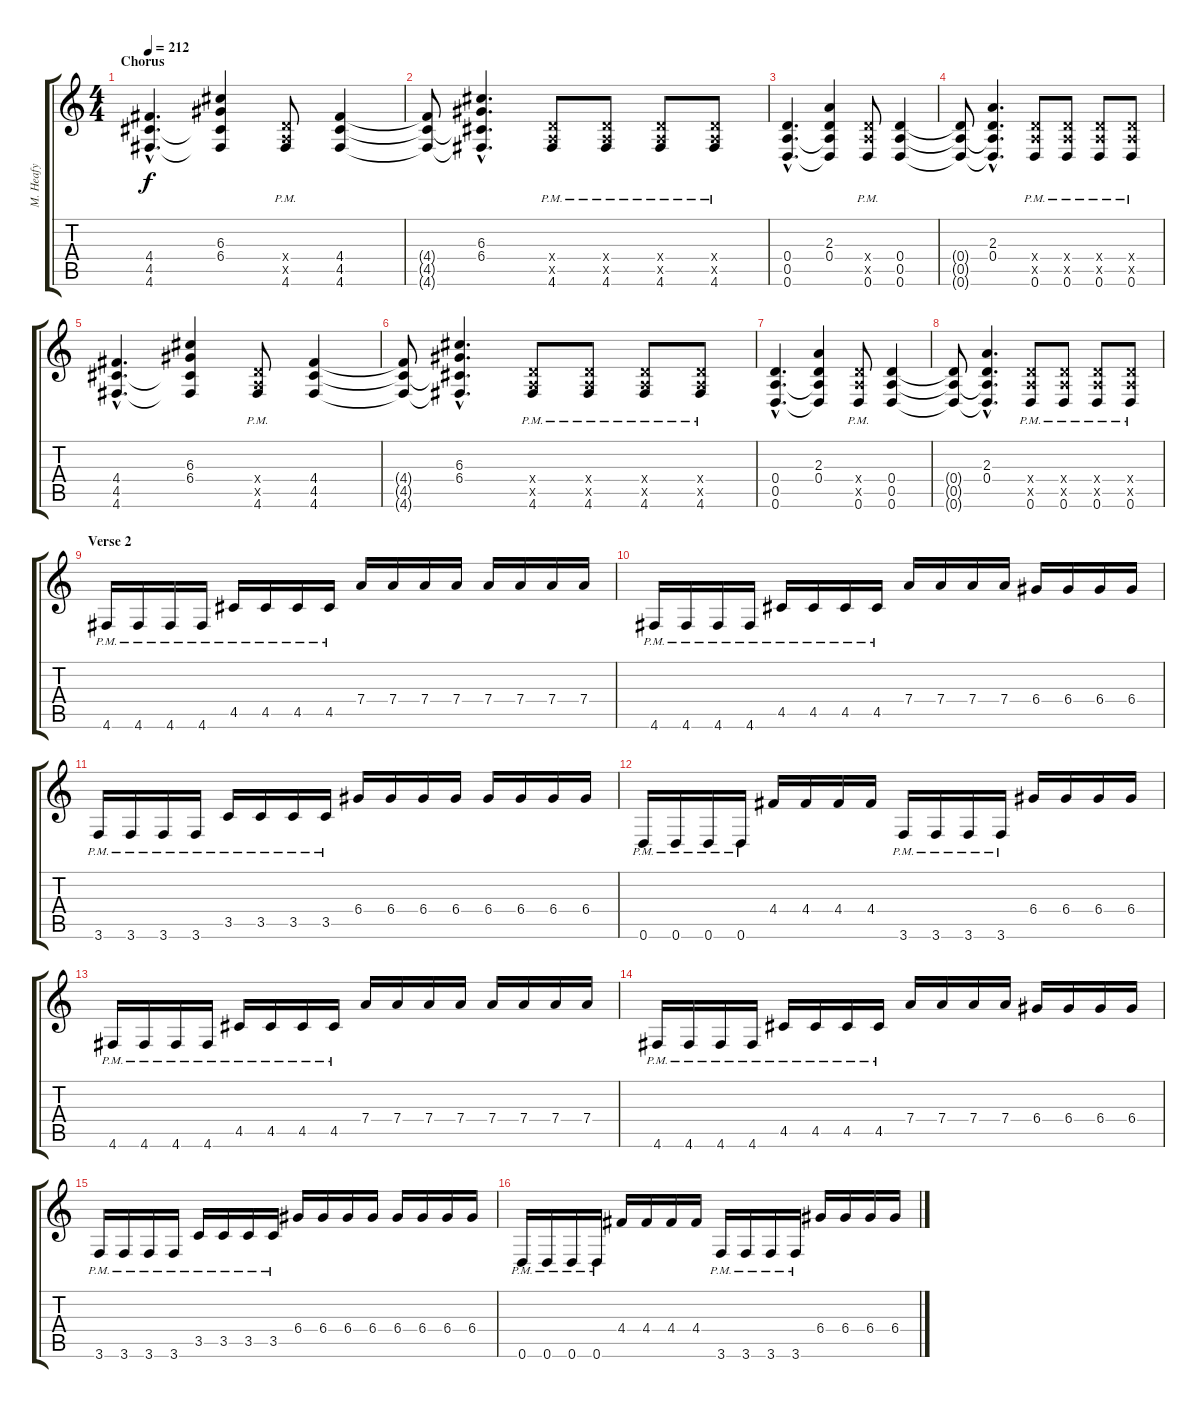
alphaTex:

\track ("M. Heafy" "M. Heafy") {instrument overdrivenguitar}
\staff {score tabs}
\tuning (E4 B3 G3 D3 A2 D2) {hide}
\ts (4 4)
\section ("" "Chorus")
\tempo 212
\clef g2
\ks c
(4.4{hac} 4.5{hac} 4.6{hac}).4{d dy f} (6.3 6.4 4.5{t} 4.6{t}).4 (0.4{x} 0.5{x} 4.6{pm}).8 (4.4 4.5 4.6).4 |
(4.4{t} 4.5{t} 4.6{t}).8 (6.3{hac} 6.4{hac} 4.5{hac t} 4.6{hac t}).4{d} (0.4{x} 0.5{x} 4.6{pm}).8 (0.4{x} 0.5{x} 4.6{pm}).8 (0.4{x} 0.5{x} 4.6{pm}).8 (0.4{x} 0.5{x} 4.6{pm}).8 |
(0.4{hac} 0.5{hac} 0.6{hac}).4{d} (2.3 0.4 0.5{t} 0.6{t}).4 (0.4{x} 0.5{x} 0.6{pm}).8 (0.4 0.5 0.6).4 |
(0.4{t} 0.5{t} 0.6{t}).8 (2.3{hac} 0.4{hac} 0.5{hac t} 0.6{hac t}).4{d} (0.4{x} 0.5{x} 0.6{pm}).8 (0.4{x} 0.5{x} 0.6{pm}).8 (0.4{x} 0.5{x} 0.6{pm}).8 (0.4{x} 0.5{x} 0.6{pm}).8 |
(4.4{hac} 4.5{hac} 4.6{hac}).4{d} (6.3 6.4 4.5{t} 4.6{t}).4 (0.4{x} 0.5{x} 4.6{pm}).8 (4.4 4.5 4.6).4 |
(4.4{t} 4.5{t} 4.6{t}).8 (6.3{hac} 6.4{hac} 4.5{hac t} 4.6{hac t}).4{d} (0.4{x} 0.5{x} 4.6{pm}).8 (0.4{x} 0.5{x} 4.6{pm}).8 (0.4{x} 0.5{x} 4.6{pm}).8 (0.4{x} 0.5{x} 4.6{pm}).8 |
(0.4{hac} 0.5{hac} 0.6{hac}).4{d} (2.3 0.4 0.5{t} 0.6{t}).4 (0.4{x} 0.5{x} 0.6{pm}).8 (0.4 0.5 0.6).4 |
(0.4{t} 0.5{t} 0.6{t}).8 (2.3{hac} 0.4{hac} 0.5{hac t} 0.6{hac t}).4{d} (0.4{x} 0.5{x} 0.6{pm}).8 (0.4{x} 0.5{x} 0.6{pm}).8 (0.4{x} 0.5{x} 0.6{pm}).8 (0.4{x} 0.5{x} 0.6{pm}).8 |
\section ("" "Verse 2")
4.6{pm}.16 4.6{pm}.16 4.6{pm}.16 4.6{pm}.16 4.5{pm}.16 4.5{pm}.16 4.5{pm}.16 4.5{pm}.16 7.4.16 7.4.16 7.4.16 7.4.16 7.4.16 7.4.16 7.4.16 7.4.16 |
4.6{pm}.16 4.6{pm}.16 4.6{pm}.16 4.6{pm}.16 4.5{pm}.16 4.5{pm}.16 4.5{pm}.16 4.5{pm}.16 7.4.16 7.4.16 7.4.16 7.4.16 6.4.16 6.4.16 6.4.16 6.4.16 |
3.6{pm}.16 3.6{pm}.16 3.6{pm}.16 3.6{pm}.16 3.5{pm}.16 3.5{pm}.16 3.5{pm}.16 3.5{pm}.16 6.4.16 6.4.16 6.4.16 6.4.16 6.4.16 6.4.16 6.4.16 6.4.16 |
0.6{pm}.16 0.6{pm}.16 0.6{pm}.16 0.6{pm}.16 4.4.16 4.4.16 4.4.16 4.4.16 3.6{pm}.16 3.6{pm}.16 3.6{pm}.16 3.6{pm}.16 6.4.16 6.4.16 6.4.16 6.4.16 |
4.6{pm}.16 4.6{pm}.16 4.6{pm}.16 4.6{pm}.16 4.5{pm}.16 4.5{pm}.16 4.5{pm}.16 4.5{pm}.16 7.4.16 7.4.16 7.4.16 7.4.16 7.4.16 7.4.16 7.4.16 7.4.16 |
4.6{pm}.16 4.6{pm}.16 4.6{pm}.16 4.6{pm}.16 4.5{pm}.16 4.5{pm}.16 4.5{pm}.16 4.5{pm}.16 7.4.16 7.4.16 7.4.16 7.4.16 6.4.16 6.4.16 6.4.16 6.4.16 |
3.6{pm}.16 3.6{pm}.16 3.6{pm}.16 3.6{pm}.16 3.5{pm}.16 3.5{pm}.16 3.5{pm}.16 3.5{pm}.16 6.4.16 6.4.16 6.4.16 6.4.16 6.4.16 6.4.16 6.4.16 6.4.16 |
0.6{pm}.16 0.6{pm}.16 0.6{pm}.16 0.6{pm}.16 4.4.16 4.4.16 4.4.16 4.4.16 3.6{pm}.16 3.6{pm}.16 3.6{pm}.16 3.6{pm}.16 6.4.16 6.4.16 6.4.16 6.4.16
